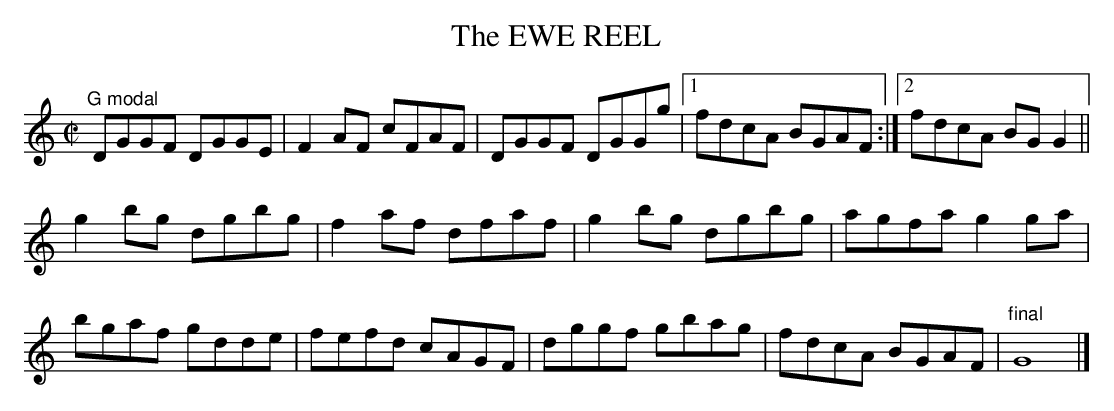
X:1
T:EWE REEL, The
tune today.
M:C|
L:1/8
K:C
"^G modal"
DGGF DGGE|F2AF cFAF|DGGF DGGg|1 fdcA BGAF:|2 fdcA BGG2||
g2bg dgbg|f2af dfaf|g2bg dgbg|agfa g2ga|
bgaf gdde|fefd cAGF|dggf gbag|fdcA BGAF|"final"G8|]
